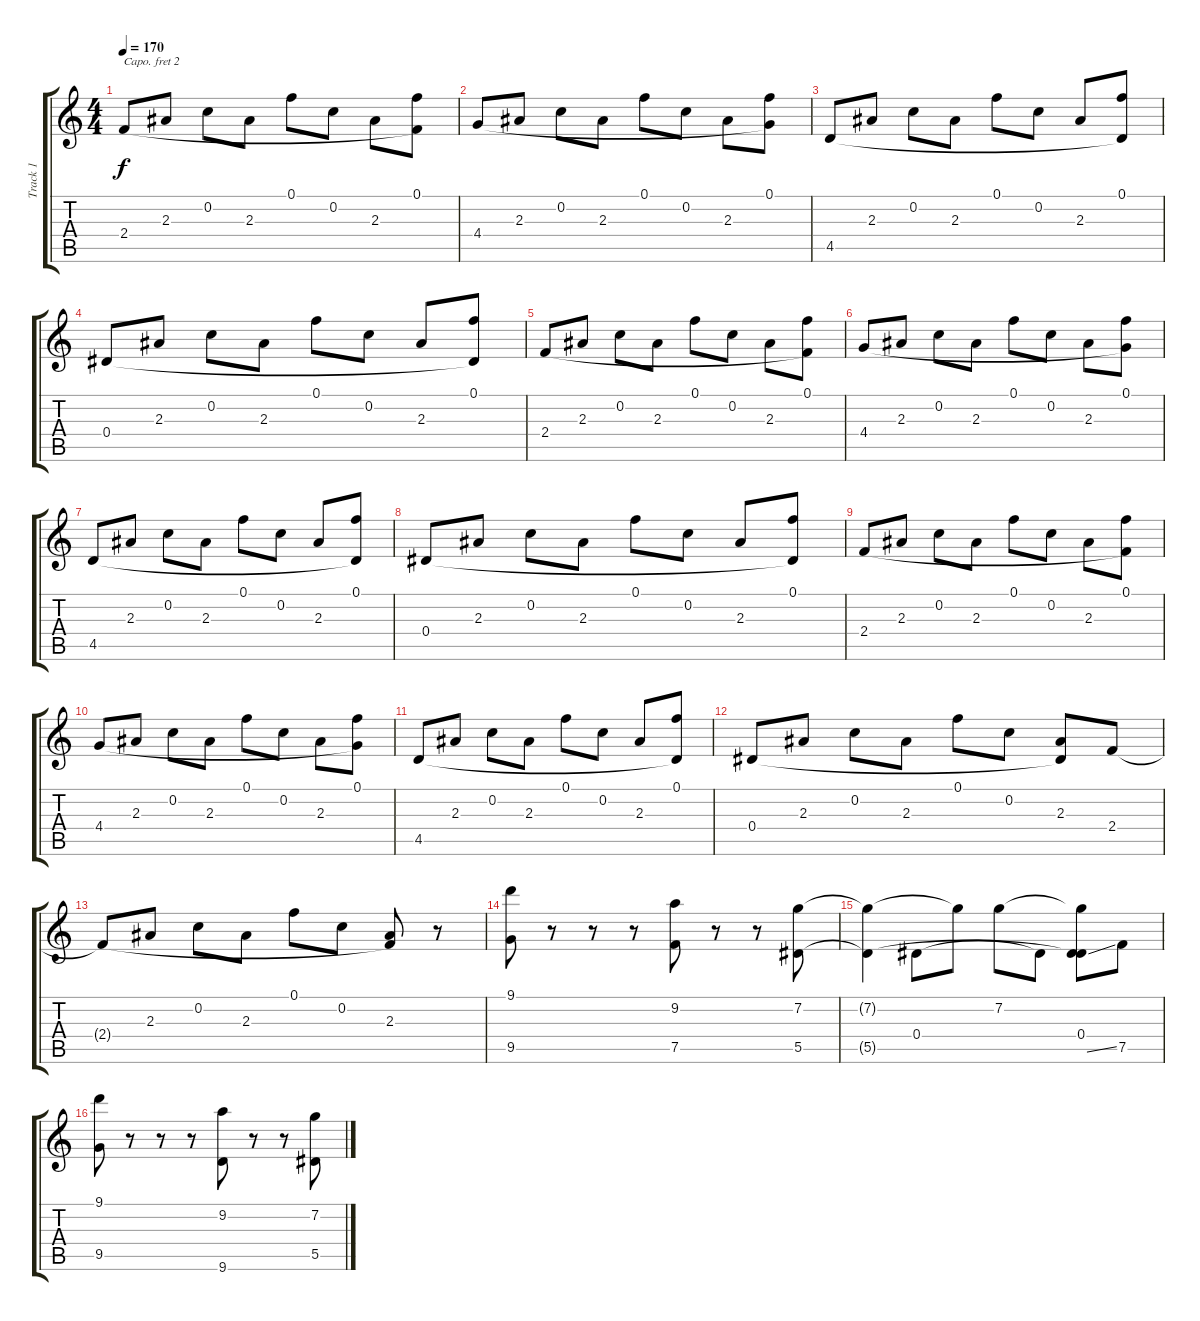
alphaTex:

\track ("Track 1" "Track 1") {instrument acousticguitarsteel}
\staff {score tabs}
\capo 2
\tuning (Eb4 Bb3 Gb3 Db3 Ab2 Eb2) {hide}
\ts (4 4)
\tempo 170
\clef g2
\ks c
2.4.8{dy f} 2.3.8 0.2.8 2.3.8 0.1.8 0.2.8 2.3.8 (0.1 2.4{t}).8 |
4.4.8 2.3.8 0.2.8 2.3.8 0.1.8 0.2.8 2.3.8 (0.1 4.4{t}).8 |
4.5.8 2.3.8 0.2.8 2.3.8 0.1.8 0.2.8 2.3.8 (0.1 4.5{t}).8 |
0.4.8 2.3.8 0.2.8 2.3.8 0.1.8 0.2.8 2.3.8 (0.1 0.4{t}).8 |
2.4.8 2.3.8 0.2.8 2.3.8 0.1.8 0.2.8 2.3.8 (0.1 2.4{t}).8 |
4.4.8 2.3.8 0.2.8 2.3.8 0.1.8 0.2.8 2.3.8 (0.1 4.4{t}).8 |
4.5.8 2.3.8 0.2.8 2.3.8 0.1.8 0.2.8 2.3.8 (0.1 4.5{t}).8 |
0.4.8 2.3.8 0.2.8 2.3.8 0.1.8 0.2.8 2.3.8 (0.1 0.4{t}).8 |
2.4.8 2.3.8 0.2.8 2.3.8 0.1.8 0.2.8 2.3.8 (0.1 2.4{t}).8 |
4.4.8 2.3.8 0.2.8 2.3.8 0.1.8 0.2.8 2.3.8 (0.1 4.4{t}).8 |
4.5.8 2.3.8 0.2.8 2.3.8 0.1.8 0.2.8 2.3.8 (0.1 4.5{t}).8 |
0.4.8 2.3.8 0.2.8 2.3.8 0.1.8 0.2.8 (2.3 0.4{t}).8 2.4.8 |
2.4{t}.8 2.3.8 0.2.8 2.3.8 0.1.8 0.2.8 (2.3 2.4{t}).8 r.8 |
(9.1 9.5).8 r.8 r.8 r.8 (9.2 7.5).8 r.8 r.8 (7.2 5.5).8 |
(7.2{t} 5.5{t}).4 0.4.8 7.2{t}.8 7.2.8 0.4{t}.8 (7.2{t} 0.4 5.5{ss t}).8 7.5.8 |
(9.1 9.5).8 r.8 r.8 r.8 (9.2 9.6).8 r.8 r.8 (7.2 5.5).8
